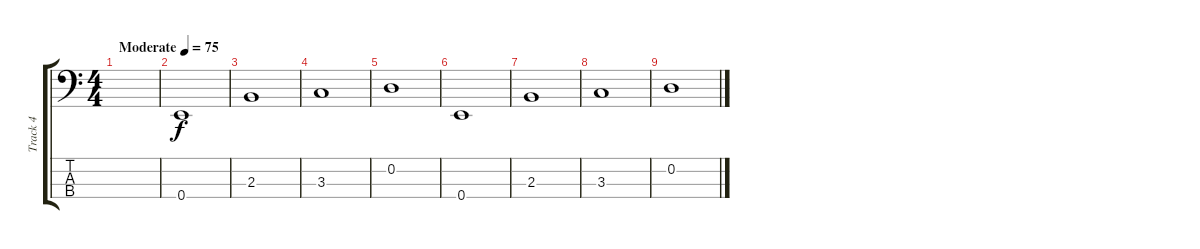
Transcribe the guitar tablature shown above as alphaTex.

\track ("Track 4" "Track 4") {instrument electricbassfinger}
\staff {score tabs}
\tuning (G2 D2 A1 E1) {hide}
\ts (4 4)
\tempo (75 "Moderate")
\clef f4
\ks c
|
0.4.1 |
2.3.1 |
3.3.1 |
0.2.1 |
0.4.1 |
2.3.1 |
3.3.1 |
0.2.1
